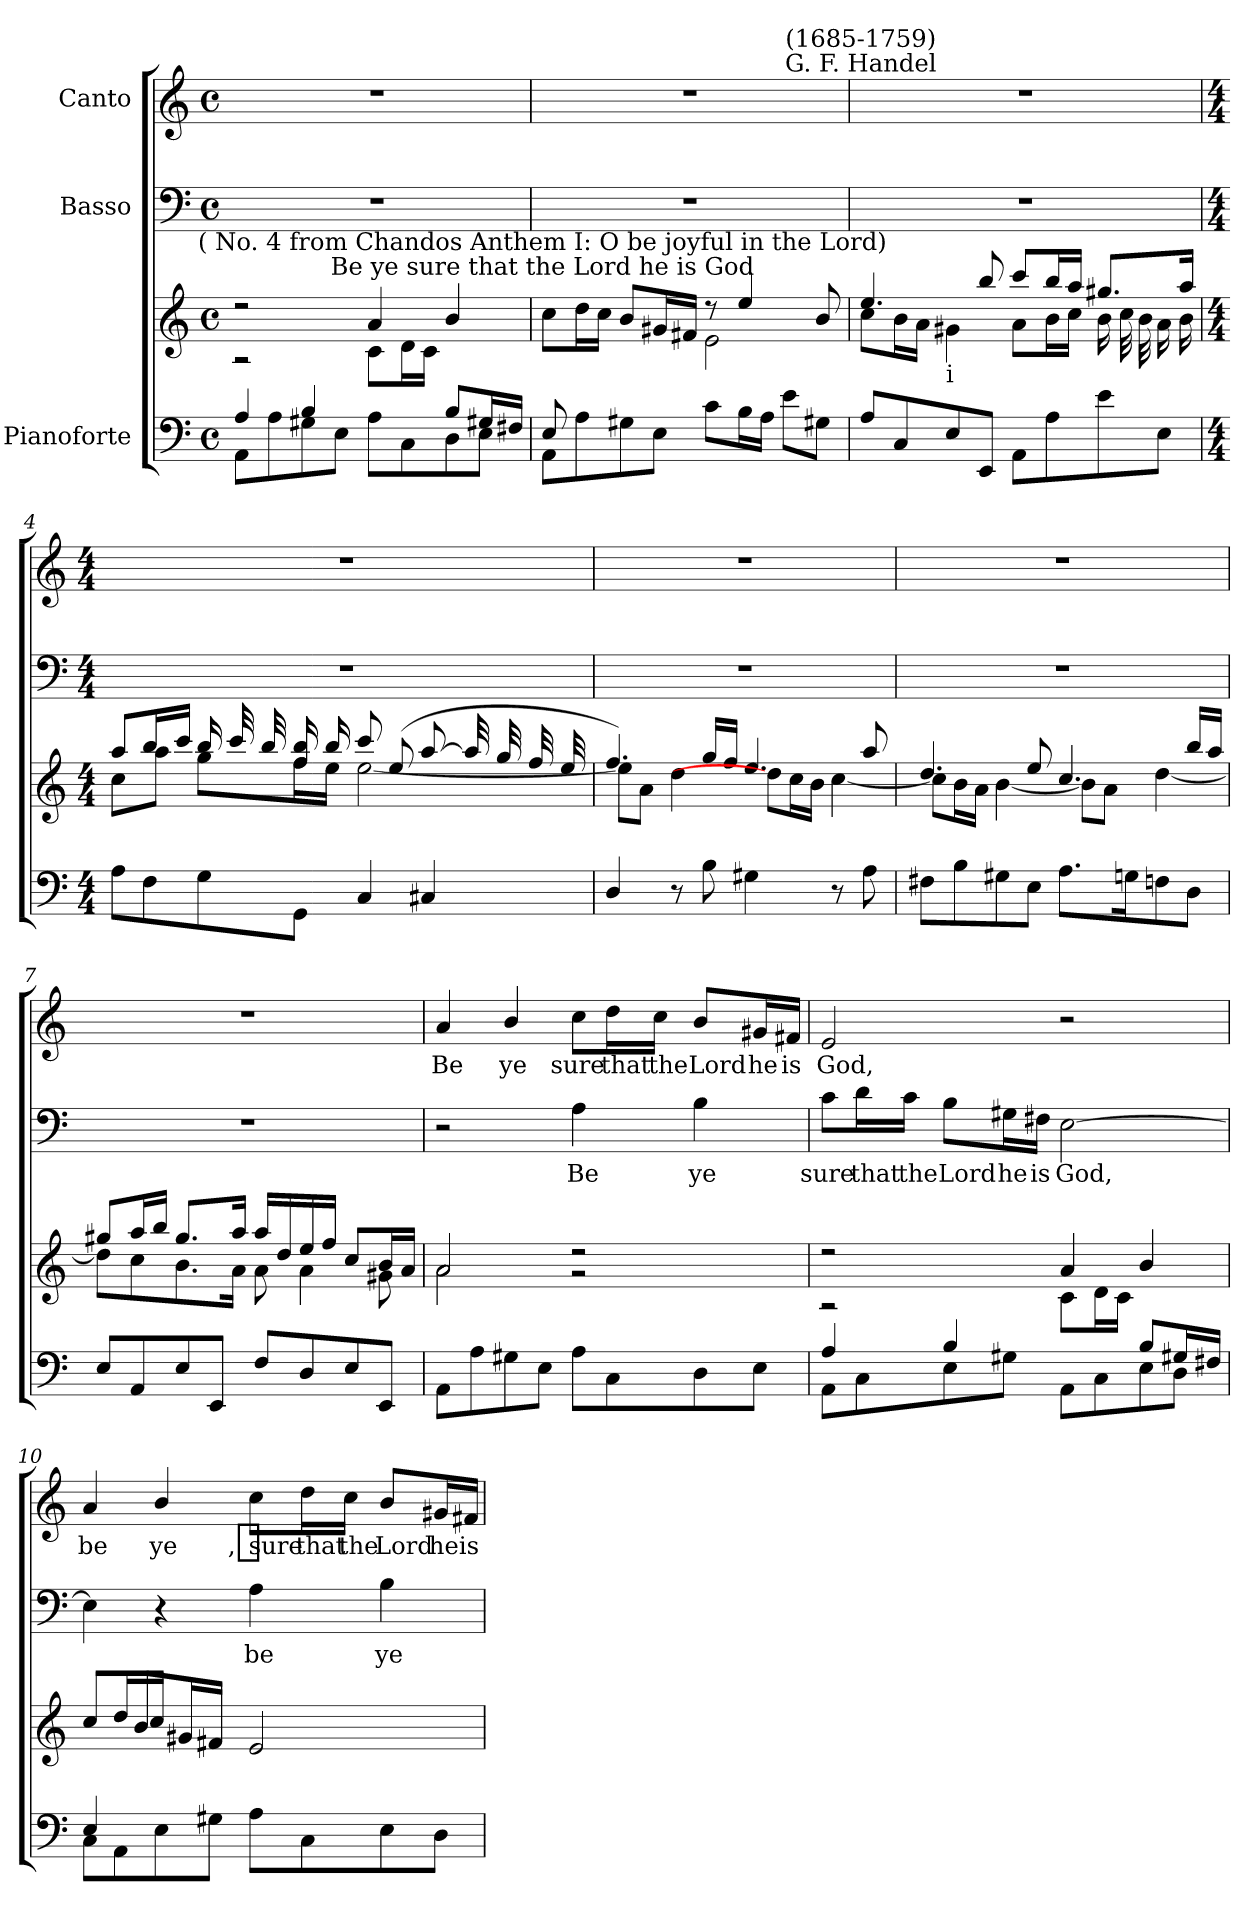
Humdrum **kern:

**kern	**kern	**kern	**text	**kern	**text
*part3	*part3	*part2	*part2	*part1	*part1
*staff4	*staff3	*staff2	*staff2	*staff1	*staff1
*I"Pianoforte	*	*I"Basso	*	*I"Canto	*
*clefF4	*clefG2	*clefF4	*	*clefG2	*
*k[]	*k[]	*k[]	*	*k[]	*
*C:	*C:	*C:	*	*C:	*
*M4/4	*M4/4	*M4/4	*	*M4/4	*
*met(c)	*met(c)	*met(c)	*	*met(c)	*
=1	=1	=1	=1	=1	=1
*^	*^	*	*	*	*
4A/	8AA\L	2r	2r	1r	.	1r	.
.	8A\	.	.	.	.	.	.
4B/	8G#X\	.	.	.	.	.	.
.	8E\J	.	.	.	.	.	.
4ryy	8A\L	4a/	8c\L	.	.	.	.
.	8C\	.	16d\L	.	.	.	.
.	.	.	16c\JJ	.	.	.	.
8B/L	8D\	4b/	4ryy	.	.	.	.
16G#X/L	8E\J	.	.	.	.	.	.
16F#X/JJ	.	.	.	.	.	.	.
=2	=2	=2	=2	=2	=2	=2	=2
!	!	!LO:TX:a:cj:t=Be ye sure that the Lord he is God	!	!	!	!	!
!	!	!LO:TX:a:cj:t=( No. 4 from Chandos Anthem I&colon; O be joyful in the Lord)	!	!	!	!	!
8E/	8AA\L	8cc\L	2ryy	1r	.	1r	.
8ryy	8A\	16dd\L	.	.	.	.	.
.	.	16cc\JJ	.	.	.	.	.
4ryy	8G#X\	8b/L	.	.	.	.	.
.	8E\J	16g#X/L	.	.	.	.	.
.	.	16f#X/JJ	.	.	.	.	.
8c\L	2ryy	8r	2e\	.	.	.	.
16B\L	.	4ee/	.	.	.	.	.
16A\JJ	.	.	.	.	.	.	.
8e\L	.	.	.	.	.	.	.
8G#X\J	.	8b/	.	.	.	.	.
=3	=3	=3	=3	=3	=3	=3	=3
!	!	!	!	!	!	!LO:TX:a:cj:t=G. F. Handel	!
!	!	!	!	!	!	!LO:TX:a:cj:t=(1685-1759)	!
8A/L	2ryy	4.ee/	8cc\L	1r	.	1r	.
8C/	.	.	16b\L	.	.	.	.
.	.	.	16a\JJ	.	.	.	.
!	!	!	!LO:TX:b:t=i	!	!	!	!
8E/	.	.	4g#X\	.	.	.	.
8EE/J	.	8bb/	.	.	.	.	.
8AA\L	2ryy	8ccc/L	8a\L	.	.	.	.
8A\	.	16bb/L	16b\L	.	.	.	.
.	.	16aa/JJ	16cc\JJ	.	.	.	.
8e\	.	8.gg#X/L	16b\LL	.	.	.	.
.	.	.	32cc\L	.	.	.	.
.	.	.	32b\	.	.	.	.
8E\J	.	.	16a\	.	.	.	.
.	.	16aa/J	16b\JJ	.	.	.	.
*v	*v	*	*	*	*	*	*
!!LO:LB:g=z
=4	=4	=4	=4	=4	=4	=4
*M4/4	*M4/4	*	*M4/4	*	*M4/4	*
8AL	8aa/L	8cc\L	1r	.	1r	.
8F	16bb/L	8aa\J	.	.	.	.
.	16ccc/JJ	.	.	.	.	.
8G	16bb/LL	8gg\L	.	.	.	.
.	32ccc/L	.	.	.	.	.
.	32bb/	.	.	.	.	.
8GGJ	16ff/ 16bb/	16ff\L	.	.	.	.
.	16bb/JJ	16ee\JJ	.	.	.	.
4C	8ccc/L	[2ee\	.	.	.	.
.	(>8ee/J	.	.	.	.	.
4C#X	[8aa/L	.	.	.	.	.
.	32aa/LL]	.	.	.	.	.
.	32gg/	.	.	.	.	.
.	32ff/	.	.	.	.	.
.	32ee/JJJ	.	.	.	.	.
=5	=5	=5	=5	=5	=5	=5
4D/	4.ff/)	8ee\L]	1r	.	1r	.
.	.	8a\J	.	.	.	.
8r	.	4dd\	.	.	.	.
8B	16gg/LL	.	.	.	.	.
.	16ff/JJ	.	.	.	.	.
4G#X	4.ee/	8dd\L]	.	.	.	.
.	.	16cc\L	.	.	.	.
.	.	16b\JJ	.	.	.	.
8r	.	[4cc\	.	.	.	.
8A	8aa/	.	.	.	.	.
=6	=6	=6	=6	=6	=6	=6
8F#XL	4.dd/	8cc\L]	1r	.	1r	.
8B	.	16b\L	.	.	.	.
.	.	16a\JJ	.	.	.	.
8G#X	.	[4b\	.	.	.	.
8EJ	8ee/	.	.	.	.	.
8.AL	4.cc/	8b\L]	.	.	.	.
.	.	8a\J	.	.	.	.
16Gn	.	.	.	.	.	.
8Fn	.	[4dd\	.	.	.	.
8DJ	16bb/LL	.	.	.	.	.
.	16aa/JJ	.	.	.	.	.
=7	=7	=7	=7	=7	=7	=7
8EL	8gg#X/L	8dd\L]	1r	.	1r	.
8AA	16aa/L	8cc\	.	.	.	.
.	16bb/JJ	.	.	.	.	.
8E	8.gg#/L	8.b\	.	.	.	.
8EEJ	.	.	.	.	.	.
.	16aa/J	16a\J	.	.	.	.
8FL	16aa/LL	8a\	.	.	.	.
.	16dd/	.	.	.	.	.
8D	16ee/	4a\	.	.	.	.
.	16ff/JJ	.	.	.	.	.
8E	8cc/L	.	.	.	.	.
8EEJ	16b/L	8g#X\	.	.	.	.
.	16a/JJ	.	.	.	.	.
=8	=8	=8	=8	=8	=8	=8
!	!	!	!	!	!	!LO:LY:b
8AAL	2a/	2a\	2r	.	4a	Be
8A	.	.	.	.	.	.
!	!	!	!	!	!	!LO:LY:b
8G#X	.	.	.	.	4b/	ye
8EJ	.	.	.	.	.	.
!	!	!	!	!LO:LY:b	!	!LO:LY:b
8AL	2r	2r	4A	Be	8cc\L	sure
!	!	!	!	!	!	!LO:LY:b
8C	.	.	.	.	16dd\L	that
!	!	!	!	!	!	!LO:LY:b
.	.	.	.	.	16cc\JJ	the
!	!	!	!	!LO:LY:b	!	!LO:LY:b
8D	.	.	4B	ye	8b/L	Lord
!	!	!	!	!	!	!LO:LY:b
8EJ	.	.	.	.	16g#X/L	he
!	!	!	!	!	!	!LO:LY:b
.	.	.	.	.	16f#X/JJ	is
!!LO:LB:g=z
=9	=9	=9	=9	=9	=9	=9
*^	*	*	*	*	*	*
!	!	!	!	!	!LO:LY:b	!	!LO:LY:b
4A/	8AA\L	2r	2r	8c\L	sure	2e	God,
!	!	!	!	!	!LO:LY:b	!	!
.	8C\	.	.	16d\L	that	.	.
!	!	!	!	!	!LO:LY:b	!	!
.	.	.	.	16c\JJ	the	.	.
!	!	!	!	!	!LO:LY:b	!	!
4B/	8E\	.	.	8B\L	Lord	.	.
!	!	!	!	!	!LO:LY:b	!	!
.	8G#X\J	.	.	16G#X\L	he	.	.
!	!	!	!	!	!LO:LY:b	!	!
.	.	.	.	16F#X\JJ	is	.	.
!	!	!	!	!	!LO:LY:b	!	!
4ryy	8AA\L	4a/	8c\L	[2E	God,	2r	.
.	8C\	.	16d\L	.	.	.	.
.	.	.	16c\JJ	.	.	.	.
8B/L	8E\	4b/	4ryy	.	.	.	.
16G#X/L	8D\J	.	.	.	.	.	.
16F#X/JJ	.	.	.	.	.	.	.
=10	=10	=10	=10	=10	=10	=10	=10
!	!	!	!	!	!	!	!LO:LY:b
4E/	8C\L	8ryy	8cc/L	4E]	.	4a	be
.	8AA\	16ryy	16dd/L	.	.	.	.
.	.	8b/L	16cc/JJ	.	.	.	.
!	!	!	!	!	!	!	!LO:LY:b
4ryy	8E\	.	4ryy	4r	.	4b/	ye
.	.	16g#X/L	.	.	.	.	.
.	8G#X\J	16f#X/JJ	.	.	.	.	.
.	.	16ryy	.	.	.	.	.
!	!	!	!	!	!LO:LY:b	!	!LO:LY:b
8A\L	2ryy	2e/	2ryy	4A	be	8cc\L	, sure
!	!	!	!	!	!	!	!LO:LY:b
8C\	.	.	.	.	.	16dd\L	that
!	!	!	!	!	!	!	!LO:LY:b
.	.	.	.	.	.	16cc\JJ	the
!	!	!	!	!	!LO:LY:b	!	!LO:LY:b
8E\	.	.	.	4B	ye	8b/L	Lord
!	!	!	!	!	!	!	!LO:LY:b
8D\J	.	.	.	.	.	16g#X/L	he
!	!	!	!	!	!	!	!LO:LY:b
.	.	.	.	.	.	16f#X/JJ	is
*v	*v	*	*	*	*	*	*
*	*v	*v	*	*	*	*
=	=	=	=	=	=
*-	*-	*-	*-	*-	*-
